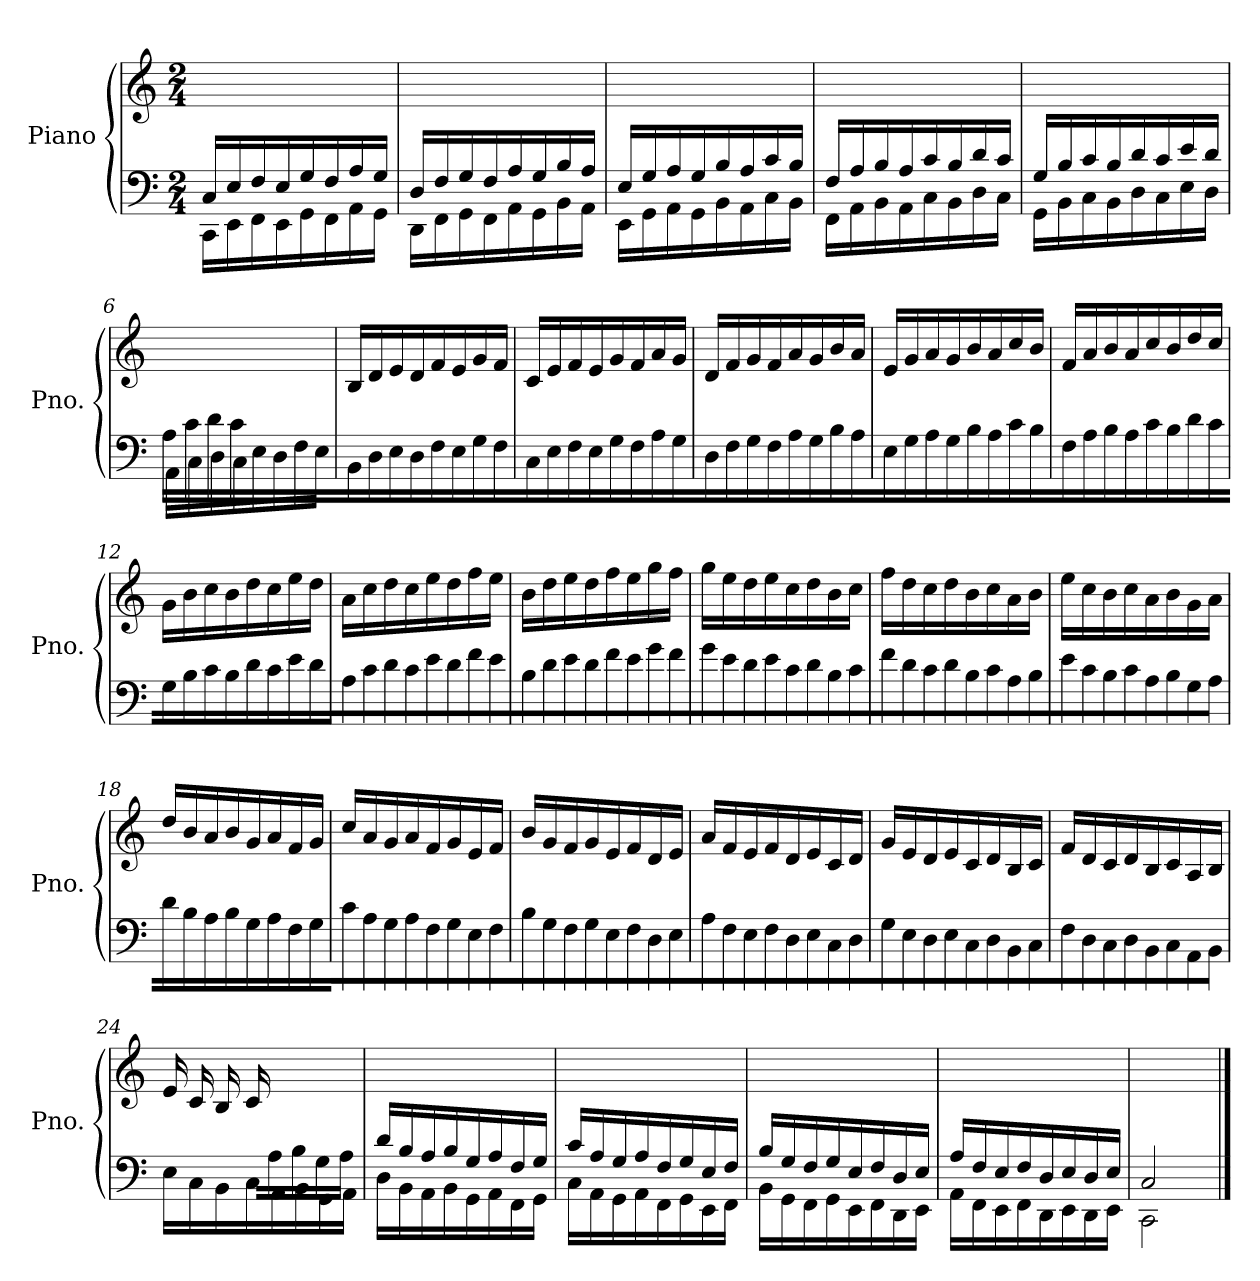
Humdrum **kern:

**kern	**kern
*part1	*part1
*staff2	*staff1
*I"Piano	*
*I'Pno.	*
*clefF4	*clefG2
*k[]	*k[]
*M2/4	*M2/4
=1	=1
*^	*
16C/LL	16CC<\LL	2ryy
16E/	16EE<\	.
16F/	16FF<\	.
16E/	16EE<\	.
16G/	16GG<\	.
16F/	16FF<\	.
16A/	16AA<\	.
16G/JJ	16GG<\JJ	.
=2	=2	=2
16D/LL	16DD<\LL	2ryy
16F/	16FF<\	.
16G/	16GG<\	.
16F/	16FF<\	.
16A/	16AA<\	.
16G/	16GG<\	.
16B/	16BB<\	.
16A/JJ	16AA<\JJ	.
=3	=3	=3
16E/LL	16EE<\LL	2ryy
16G/	16GG<\	.
16A/	16AA\	.
16G/	16GG\	.
16B/	16BB\	.
16A/	16AA\	.
16c/	16C\	.
16B/JJ	16BB\JJ	.
=4	=4	=4
16F/LL	16FF<\LL	2ryy
16A/	16AA<\	.
16B/	16BB\	.
16A/	16AA\	.
16c/	16C\	.
16B/	16BB\	.
16d/	16D\	.
16c/JJ	16C\JJ	.
=5	=5	=5
16G/LL	16GG<\LL	2ryy
16B/	16BB<\	.
16c/	16C\	.
16B/	16BB\	.
16d/	16D\	.
16c/	16C\	.
16e/	16E\	.
16d/JJ	16D\JJ	.
=6	=6	=6
16A/LL	16AA<\LL	4ryy
16c/	16C<\	.
16d/	16D\	.
16c/	16C\	.
4ryy	16E\	16e/
.	16D\	16d/
.	16F\	16f/
.	16E\JJ	16e/JJ
*v	*v	*
=7	=7
16BB<\LL	16B/LL
16D<\	16d/
16E\	16e/
16D\	16d/
16F\	16f/
16E\	16e/
16G\	16g/
16F\JJ	16f/JJ
=8	=8
16C<\LL	16c/LL
16E<\	16e/
16F\	16f/
16E\	16e/
16G\	16g/
16F\	16f/
16A\	16a/
16G\JJ	16g/JJ
=9	=9
16D<\LL	16d/LL
16F<\	16f/
16G\	16g/
16F\	16f/
16A\	16a/
16G\	16g/
16B\	16b/
16A\JJ	16a/JJ
=10	=10
16E<\LL	16e/LL
16G<\	16g/
16A\	16a/
16G\	16g/
16B\	16b/
16A\	16a/
16c\	16cc/
16B\JJ	16b/JJ
=11	=11
16F<\LL	16f/LL
16A<\	16a/
16B\	16b/
16A\	16a/
16c\	16cc/
16B\	16b/
16d\	16dd/
16c\JJ	16cc/JJ
=12	=12
16G<\LL	16g\LL
16B<\	16b\
16c\	16cc\
16B\	16b\
16d\	16dd\
16c\	16cc\
16e\	16ee\
16d\JJ	16dd\JJ
=13	=13
16A<\LL	16a\LL
16c<\	16cc\
16d\	16dd\
16c\	16cc\
16e\	16ee\
16d\	16dd\
16f\	16ff\
16e\JJ	16ee\JJ
=14	=14
16B<\LL	16b\LL
16d<\	16dd\
16e\	16ee\
16d\	16dd\
16f\	16ff\
16e\	16ee\
16g\	16gg\
16f\JJ	16ff\JJ
=15	=15
16g<\LL	16gg\LL
16e<\	16ee\
16d<\	16dd\
16e<\	16ee\
16c<\	16cc\
16d<\	16dd\
16B<\	16b\
16c<\JJ	16cc\JJ
=16	=16
16f<\LL	16ff\LL
16d<\	16dd\
16c<\	16cc\
16d<\	16dd\
16B<\	16b\
16c<\	16cc\
16A<\	16a\
16B<\JJ	16b\JJ
=17	=17
16e<\LL	16ee\LL
16c<\	16cc\
16B\	16b\
16c\	16cc\
16A\	16a\
16B\	16b\
16G\	16g\
16A\JJ	16a\JJ
=18	=18
16d<\LL	16dd/LL
16B<\	16b/
16A\	16a/
16B\	16b/
16G\	16g/
16A\	16a/
16F\	16f/
16G\JJ	16g/JJ
=19	=19
16c<\LL	16cc/LL
16A<\	16a/
16G\	16g/
16A\	16a/
16F\	16f/
16G\	16g/
16E\	16e/
16F\JJ	16f/JJ
=20	=20
16B<\LL	16b/LL
16G<\	16g/
16F\	16f/
16G\	16g/
16E\	16e/
16F\	16f/
16D\	16d/
16E\JJ	16e/JJ
=21	=21
16A<\LL	16a/LL
16F<\	16f/
16E\	16e/
16F\	16f/
16D\	16d/
16E\	16e/
16C\	16c/
16D\JJ	16d/JJ
=22	=22
16G<\LL	16g/LL
16E<\	16e/
16D\	16d/
16E\	16e/
16C\	16c/
16D\	16d/
16BB\	16B/
16C\JJ	16c/JJ
=23	=23
16F</LL	16f/LL
16D</	16d/
16C/	16c/
16D/	16d/
16BB/	16B/
16C/	16c/
16AA/	16A/
16BB/JJ	16B/JJ
=24	=24
*^	*
4ryy	16E<\LL	16e/LL
.	16C<\	16c/
.	16BB\	16B/
.	16C\	16c/
16A/	16AA\	4ryy
16B/	16BB\	.
16G/	16GG\	.
16A/JJ	16AA\JJ	.
=25	=25	=25
16d/LL	16D<\LL	2ryy
16B/	16BB<\	.
16A/	16AA\	.
16B/	16BB\	.
16G/	16GG\	.
16A/	16AA\	.
16F/	16FF\	.
16G/JJ	16GG\JJ	.
=26	=26	=26
16c/LL	16C<\LL	2ryy
16A/	16AA<\	.
16G/	16GG\	.
16A/	16AA\	.
16F/	16FF\	.
16G/	16GG\	.
16E/	16EE\	.
16F/JJ	16FF\JJ	.
=27	=27	=27
16B/LL	16BB<\LL	2ryy
16G/	16GG<\	.
16F/	16FF\	.
16G/	16GG\	.
16E/	16EE\	.
16F/	16FF\	.
16D/	16DD\	.
16E/JJ	16EE\JJ	.
=28	=28	=28
16A/LL	16AA<\LL	2ryy
16F/	16FF<\	.
16E/	16EE\	.
16F/	16FF\	.
16D/	16DD\	.
16E/	16EE\	.
16D/	16DD\	.
16E/JJ	16EE\JJ	.
=29	=29	=29
2C/	2CC\	2ryy
*v	*v	*
==	==
*-	*-
